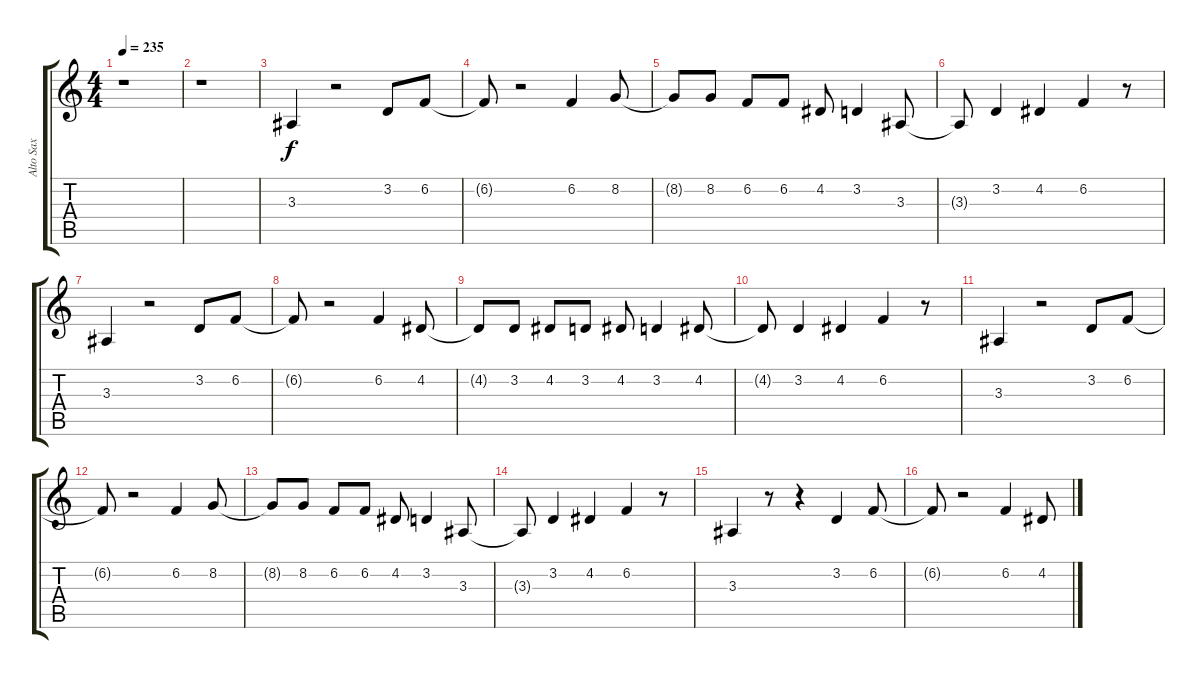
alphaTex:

\track ("Alto Sax" "Alto Sax") {instrument altosax}
\staff {score tabs}
\tuning (E4 B3 G3 D3 A2 E2) {hide}
\ts (4 4)
\tempo 235
\clef g2
\ks c
r.1{dy f} |
r.1 |
3.3.4 r.2 3.2.8 6.2.8 |
6.2{t}.8 r.2 6.2.4 8.2.8 |
8.2{t}.8 8.2.8 6.2.8 6.2.8 4.2.8 3.2.4 3.3.8 |
3.3{t}.8 3.2.4 4.2.4 6.2.4 r.8 |
3.3.4 r.2 3.2.8 6.2.8 |
6.2{t}.8 r.2 6.2.4 4.2.8 |
4.2{t}.8 3.2.8 4.2.8 3.2.8 4.2.8 3.2.4 4.2.8 |
4.2{t}.8 3.2.4 4.2.4 6.2.4 r.8 |
3.3.4 r.2 3.2.8 6.2.8 |
6.2{t}.8 r.2 6.2.4 8.2.8 |
8.2{t}.8 8.2.8 6.2.8 6.2.8 4.2.8 3.2.4 3.3.8 |
3.3{t}.8 3.2.4 4.2.4 6.2.4 r.8 |
3.3.4 r.8 r.4 3.2.4 6.2.8 |
6.2{t}.8 r.2 6.2.4 4.2.8
